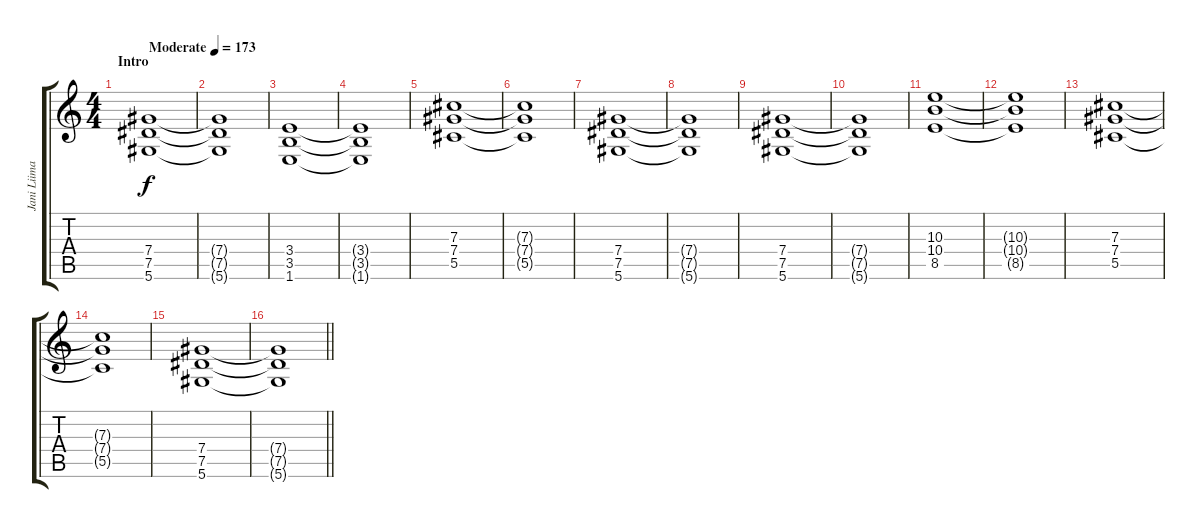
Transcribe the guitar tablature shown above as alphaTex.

\track ("Jani Liimatainen - Guitar II" "Jani Liima") {instrument distortionguitar}
\staff {score tabs}
\tuning (Eb4 Bb3 Gb3 Db3 Ab2 Eb2) {hide}
\ts (4 4)
\section ("" "Intro")
\tempo (173 "Moderate")
\clef g2
\ks aminor
(7.4 7.5 5.6).1{dy f instrument distortionguitar} |
(7.4{t} 7.5{t} 5.6{t}).1 |
(3.4 3.5 1.6).1 |
(3.4{t} 3.5{t} 1.6{t}).1 |
(7.3 7.4 5.5).1 |
(7.3{t} 7.4{t} 5.5{t}).1 |
(7.4 7.5 5.6).1 |
(7.4{t} 7.5{t} 5.6{t}).1 |
(7.4 7.5 5.6).1 |
(7.4{t} 7.5{t} 5.6{t}).1 |
(10.3 10.4 8.5).1 |
(10.3{t} 10.4{t} 8.5{t}).1 |
(7.3 7.4 5.5).1 |
(7.3{t} 7.4{t} 5.5{t}).1 |
(7.4 7.5 5.6).1 |
\barLineRight lightlight
(7.4{t} 7.5{t} 5.6{t}).1
